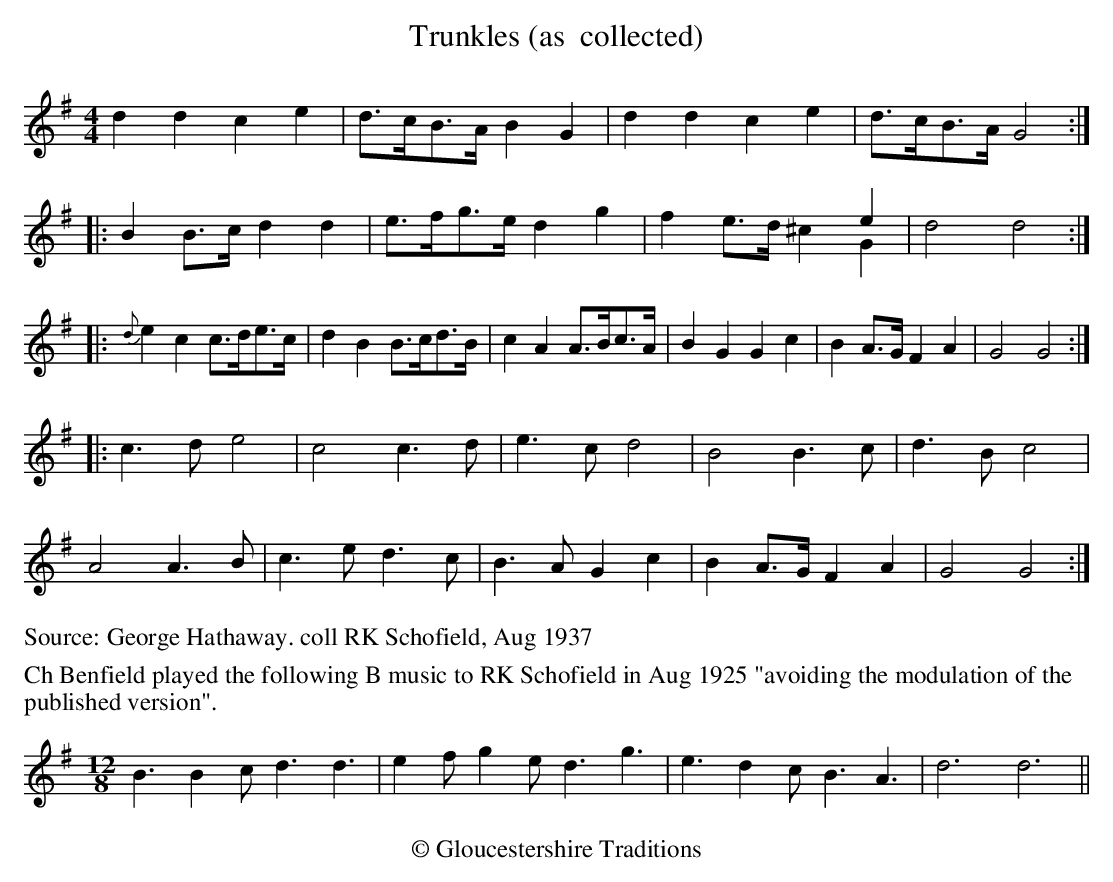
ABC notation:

X:1
T:Trunkles (as  collected)
M:4/4
L:1/8
K:G
 d2d2c2e2 | d>cB>AB2G2 | d2d2c2e2 | d>cB>AG4:|
|:B2B>cd2d2 | e>fg>e d2g2 | x6e2 &f2e>d^c2G2| d4d4 :|
|:{d}e2c2c>de>c | d2B2B>cd>B |c2A2A>Bc>A |B2G2G2c2|B2A>G F2A2|G4G4 :|
|:c3de4|c4c3d|e3cd4|B4B3c|d3Bc4|
A4A3B|c3ed3c|B3AG2c2|B2A>GF2A2|G4G4:|
%%begintext
%%Source: George Hathaway. coll RK Schofield, Aug 1937
%%endtext
%%begintext obeylines
%%Ch Benfield played the following B music to RK Schofield in Aug 1925 "avoiding the modulation of the
%%published version".
%%endtext
[M:12/8]B3B2cd3d3 | e2fg2e d3g3 | e3d2cB3A3 | d6d6 ||
